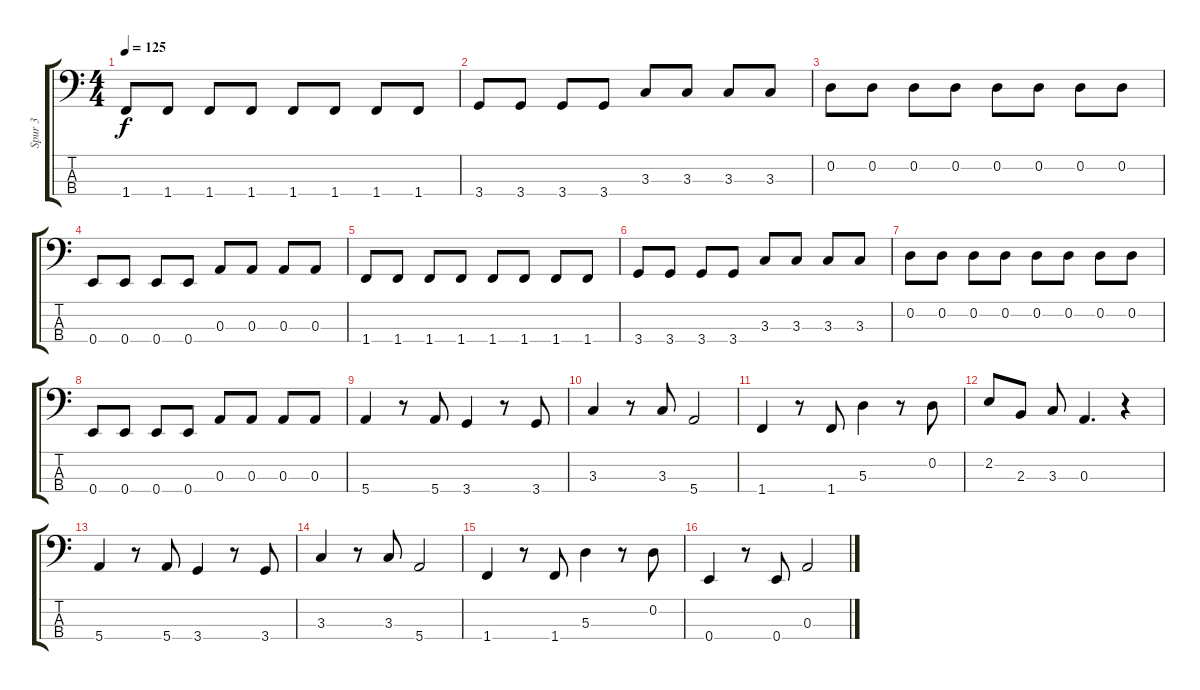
\track ("Spur 3" "Spur 3") {instrument electricbassfinger}
\staff {score tabs}
\tuning (G2 D2 A1 E1) {hide}
\ts (4 4)
\tempo 125
\clef f4
\ks c
1.4.8{dy f} 1.4.8 1.4.8 1.4.8 1.4.8 1.4.8 1.4.8 1.4.8 |
3.4.8 3.4.8 3.4.8 3.4.8 3.3.8 3.3.8 3.3.8 3.3.8 |
0.2.8 0.2.8 0.2.8 0.2.8 0.2.8 0.2.8 0.2.8 0.2.8 |
0.4.8 0.4.8 0.4.8 0.4.8 0.3.8 0.3.8 0.3.8 0.3.8 |
1.4.8 1.4.8 1.4.8 1.4.8 1.4.8 1.4.8 1.4.8 1.4.8 |
3.4.8 3.4.8 3.4.8 3.4.8 3.3.8 3.3.8 3.3.8 3.3.8 |
0.2.8 0.2.8 0.2.8 0.2.8 0.2.8 0.2.8 0.2.8 0.2.8 |
0.4.8 0.4.8 0.4.8 0.4.8 0.3.8 0.3.8 0.3.8 0.3.8 |
5.4.4 r.8 5.4.8 3.4.4 r.8 3.4.8 |
3.3.4 r.8 3.3.8 5.4.2 |
1.4.4 r.8 1.4.8 5.3.4 r.8 0.2.8 |
2.2.8 2.3.8 3.3.8 0.3.4{d} r.4 |
5.4.4 r.8 5.4.8 3.4.4 r.8 3.4.8 |
3.3.4 r.8 3.3.8 5.4.2 |
1.4.4 r.8 1.4.8 5.3.4 r.8 0.2.8 |
0.4.4 r.8 0.4.8 0.3.2
